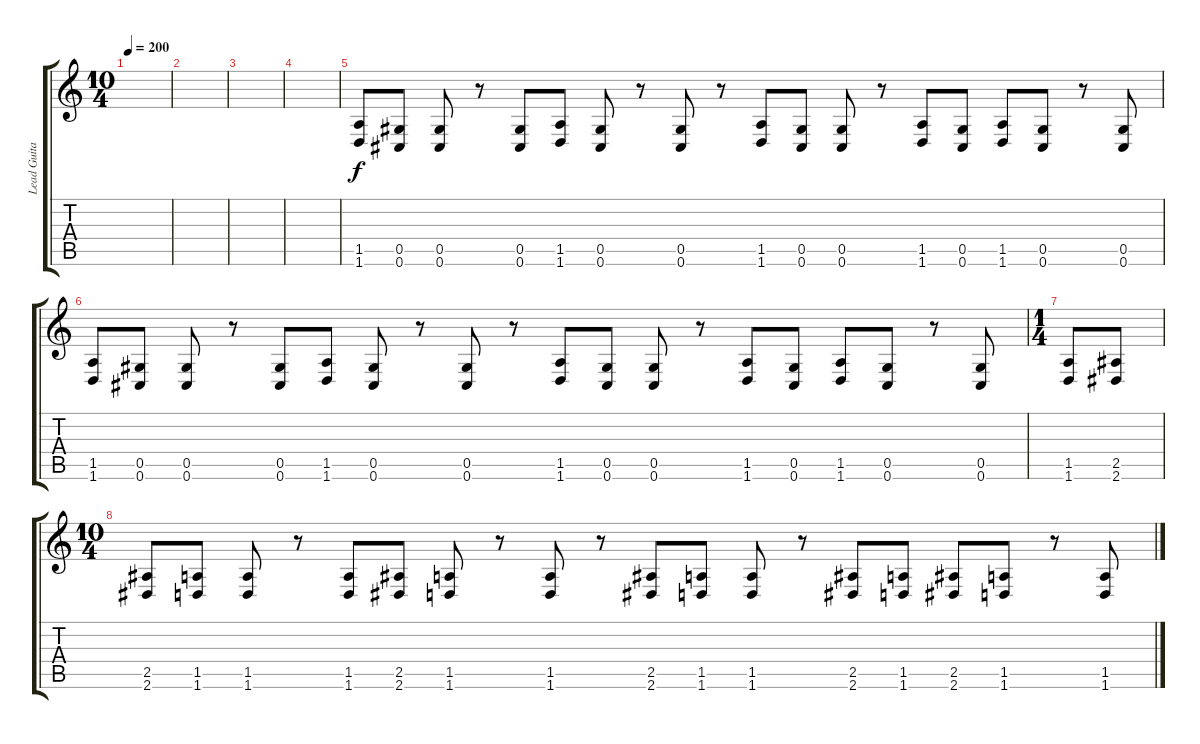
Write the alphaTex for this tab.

\track ("Lead Guitar" "Lead Guita") {instrument overdrivenguitar}
\staff {score tabs}
\tuning (Eb4 Bb3 Gb3 Db3 Ab2 Db2) {hide}
\ts (10 4)
\tempo 200
\clef g2
\ks c
|
|
|
|
(1.5 1.6).8 (0.5 0.6).8 (0.5 0.6).8 r.8 (0.5 0.6).8 (1.5 1.6).8 (0.5 0.6).8 r.8 (0.5 0.6).8 r.8 (1.5 1.6).8 (0.5 0.6).8 (0.5 0.6).8 r.8 (1.5 1.6).8 (0.5 0.6).8 (1.5 1.6).8 (0.5 0.6).8 r.8 (0.5 0.6).8 |
(1.5 1.6).8 (0.5 0.6).8 (0.5 0.6).8 r.8 (0.5 0.6).8 (1.5 1.6).8 (0.5 0.6).8 r.8 (0.5 0.6).8 r.8 (1.5 1.6).8 (0.5 0.6).8 (0.5 0.6).8 r.8 (1.5 1.6).8 (0.5 0.6).8 (1.5 1.6).8 (0.5 0.6).8 r.8 (0.5 0.6).8 |
\ts (1 4)
(1.5 1.6).8 (2.5 2.6).8 |
\ts (10 4)
(2.5 2.6).8 (1.5 1.6).8 (1.5 1.6).8 r.8 (1.5 1.6).8 (2.5 2.6).8 (1.5 1.6).8 r.8 (1.5 1.6).8 r.8 (2.5 2.6).8 (1.5 1.6).8 (1.5 1.6).8 r.8 (2.5 2.6).8 (1.5 1.6).8 (2.5 2.6).8 (1.5 1.6).8 r.8 (1.5 1.6).8
